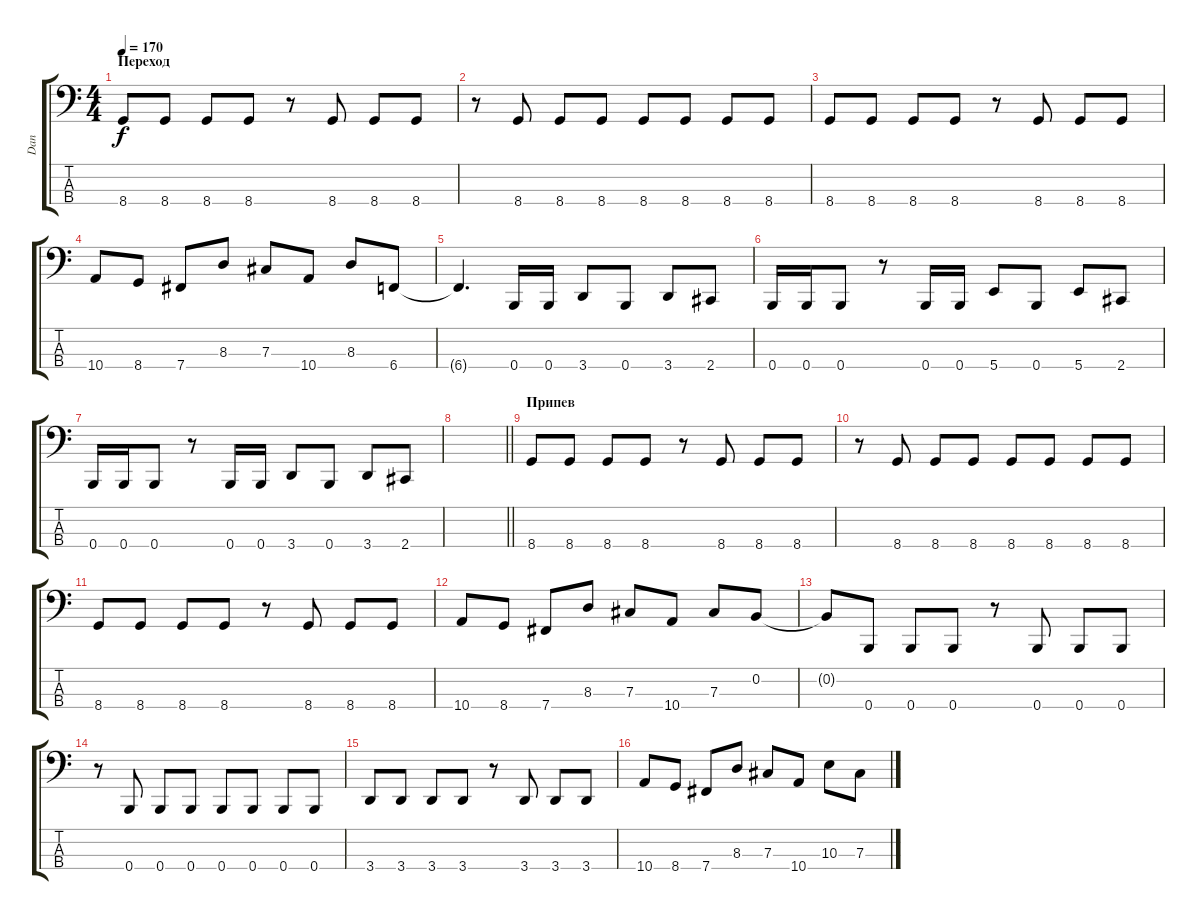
\track ("Dan" "Dan") {instrument electricbasspick}
\staff {score tabs}
\tuning (E2 B1 Gb1 B0) {hide}
\ts (4 4)
\section ("" "Переход")
\tempo 170
\clef f4
\ks c
8.4.8{dy f} 8.4.8 8.4.8 8.4.8 r.8 8.4.8 8.4.8 8.4.8 |
r.8 8.4.8 8.4.8 8.4.8 8.4.8 8.4.8 8.4.8 8.4.8 |
8.4.8 8.4.8 8.4.8 8.4.8 r.8 8.4.8 8.4.8 8.4.8 |
10.4.8 8.4.8 7.4.8 8.3.8 7.3.8 10.4.8 8.3.8 6.4.8 |
6.4{t}.4{d} 0.4.16 0.4.16 3.4.8 0.4.8 3.4.8 2.4.8 |
0.4.16 0.4.16 0.4.8 r.8 0.4.16 0.4.16 5.4.8 0.4.8 5.4.8 2.4.8 |
0.4.16 0.4.16 0.4.8 r.8 0.4.16 0.4.16 3.4.8 0.4.8 3.4.8 2.4.8 |
\barLineRight lightlight
|
\section ("" "Припев")
8.4.8 8.4.8 8.4.8 8.4.8 r.8 8.4.8 8.4.8 8.4.8 |
r.8 8.4.8 8.4.8 8.4.8 8.4.8 8.4.8 8.4.8 8.4.8 |
8.4.8 8.4.8 8.4.8 8.4.8 r.8 8.4.8 8.4.8 8.4.8 |
10.4.8 8.4.8 7.4.8 8.3.8 7.3.8 10.4.8 7.3.8 0.2.8 |
0.2{t}.8 0.4.8 0.4.8 0.4.8 r.8 0.4.8 0.4.8 0.4.8 |
r.8 0.4.8 0.4.8 0.4.8 0.4.8 0.4.8 0.4.8 0.4.8 |
3.4.8 3.4.8 3.4.8 3.4.8 r.8 3.4.8 3.4.8 3.4.8 |
10.4.8 8.4.8 7.4.8 8.3.8 7.3.8 10.4.8 10.3.8 7.3.8
